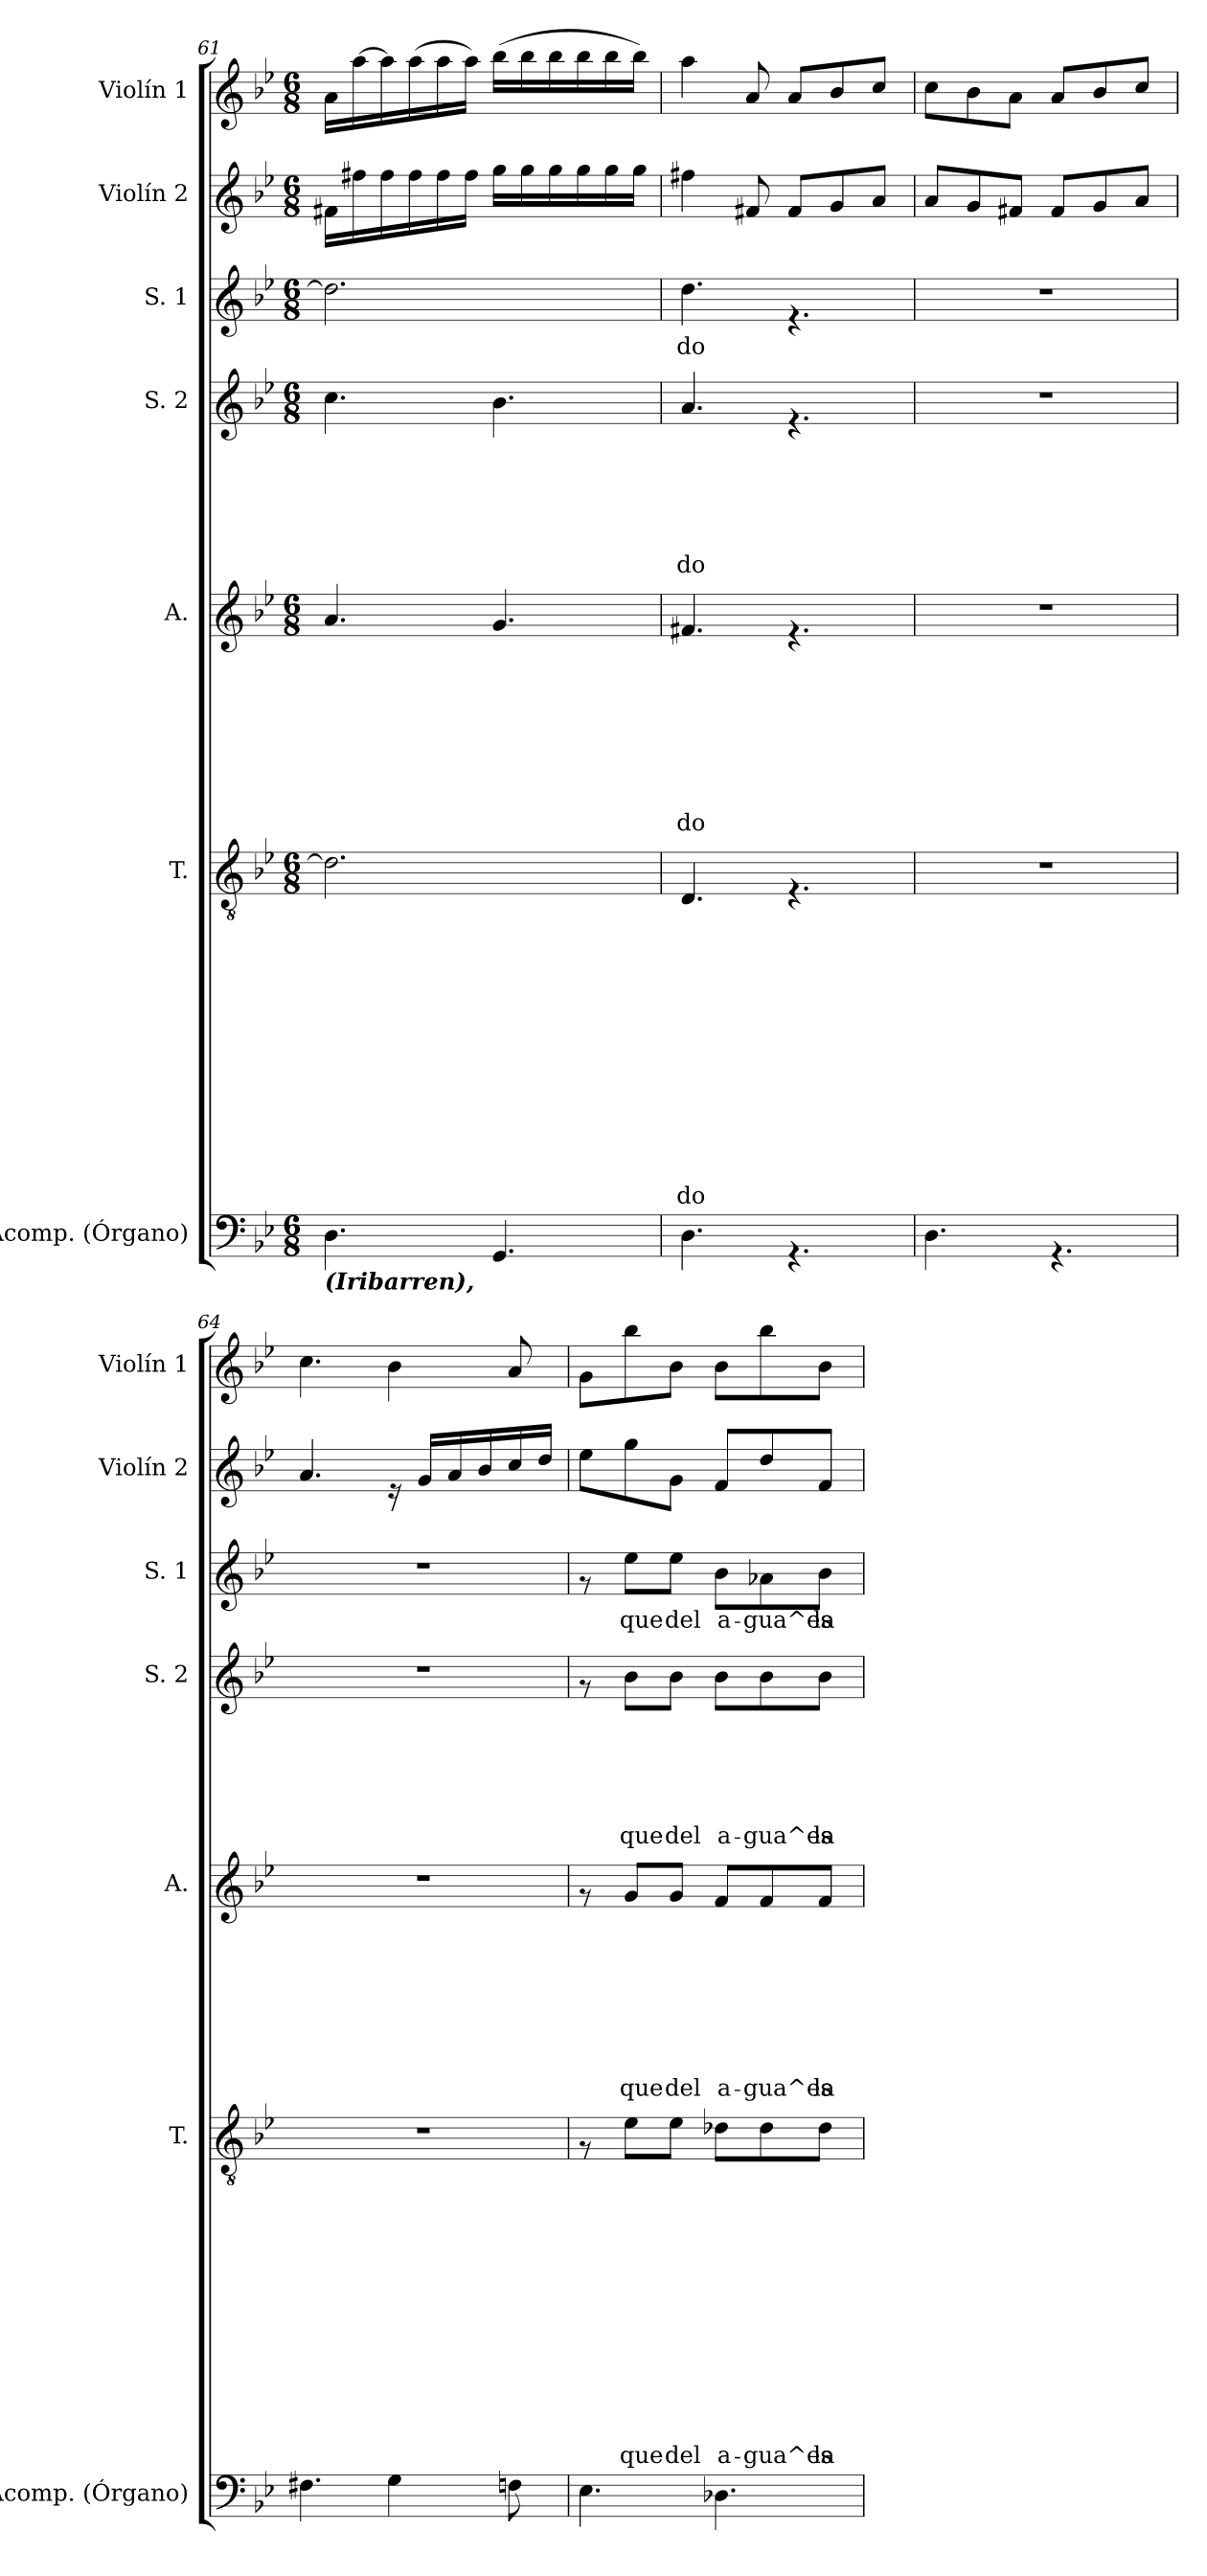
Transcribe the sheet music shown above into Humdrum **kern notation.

**kern	**kern	**text	**text	**text	**text	**text	**text	**text	**text	**text	**text	**text	**text	**text	**kern	**text	**text	**text	**text	**text	**text	**text	**text	**kern	**text	**text	**text	**text	**text	**text	**kern	**text	**kern	**kern
*part7	*part6	*part6	*part6	*part6	*part6	*part6	*part6	*part6	*part6	*part6	*part6	*part6	*part6	*part6	*part5	*part5	*part5	*part5	*part5	*part5	*part5	*part5	*part5	*part4	*part4	*part4	*part4	*part4	*part4	*part4	*part3	*part3	*part2	*part1
*staff7	*staff6	*staff6	*staff6	*staff6	*staff6	*staff6	*staff6	*staff6	*staff6	*staff6	*staff6	*staff6	*staff6	*staff6	*staff5	*staff5	*staff5	*staff5	*staff5	*staff5	*staff5	*staff5	*staff5	*staff4	*staff4	*staff4	*staff4	*staff4	*staff4	*staff4	*staff3	*staff3	*staff2	*staff1
*I"Acomp. (Órgano)	*I"T.	*	*	*	*	*	*	*	*	*	*	*	*	*	*I"A.	*	*	*	*	*	*	*	*	*I"S. 2	*	*	*	*	*	*	*I"S. 1	*	*I"Violín 2	*I"Violín 1
*I'Acomp. (Órgano)	*I'T.	*	*	*	*	*	*	*	*	*	*	*	*	*	*I'A.	*	*	*	*	*	*	*	*	*I'S. 2	*	*	*	*	*	*	*I'S. 1	*	*I'Violín 2	*I'Violín 1
*clefF4	*clefGv2	*	*	*	*	*	*	*	*	*	*	*	*	*	*clefG2	*	*	*	*	*	*	*	*	*clefG2	*	*	*	*	*	*	*clefG2	*	*clefG2	*clefG2
*k[b-e-]	*k[b-e-]	*	*	*	*	*	*	*	*	*	*	*	*	*	*k[b-e-]	*	*	*	*	*	*	*	*	*k[b-e-]	*	*	*	*	*	*	*k[b-e-]	*	*k[b-e-]	*k[b-e-]
*B-:	*B-:	*	*	*	*	*	*	*	*	*	*	*	*	*	*B-:	*	*	*	*	*	*	*	*	*B-:	*	*	*	*	*	*	*B-:	*	*B-:	*B-:
*M6/8	*M6/8	*	*	*	*	*	*	*	*	*	*	*	*	*	*M6/8	*	*	*	*	*	*	*	*	*M6/8	*	*	*	*	*	*	*M6/8	*	*M6/8	*M6/8
=61	=61	=61	=61	=61	=61	=61	=61	=61	=61	=61	=61	=61	=61	=61	=61	=61	=61	=61	=61	=61	=61	=61	=61	=61	=61	=61	=61	=61	=61	=61	=61	=61	=61	=61
!LO:TX:b:Bi:t=(Iribarren),	!	!	!	!	!	!	!	!	!	!	!	!	!	!	!	!	!	!	!	!	!	!	!	!	!	!	!	!	!	!	!	!	!	!
4.D\	2.d\]	.	.	.	.	.	.	.	.	.	.	.	.	.	4.a/	.	.	.	.	.	.	.	.	4.cc\	.	.	.	.	.	.	2.dd\]	.	16f#X\LL	16a\LL
.	.	.	.	.	.	.	.	.	.	.	.	.	.	.	.	.	.	.	.	.	.	.	.	.	.	.	.	.	.	.	.	.	16ff#X\	[>16aa\
.	.	.	.	.	.	.	.	.	.	.	.	.	.	.	.	.	.	.	.	.	.	.	.	.	.	.	.	.	.	.	.	.	16ff#\	16aa\]
.	.	.	.	.	.	.	.	.	.	.	.	.	.	.	.	.	.	.	.	.	.	.	.	.	.	.	.	.	.	.	.	.	16ff#\	(>16aa\
.	.	.	.	.	.	.	.	.	.	.	.	.	.	.	.	.	.	.	.	.	.	.	.	.	.	.	.	.	.	.	.	.	16ff#\	16aa\
.	.	.	.	.	.	.	.	.	.	.	.	.	.	.	.	.	.	.	.	.	.	.	.	.	.	.	.	.	.	.	.	.	16ff#\JJ	16aa\JJ)
4.GG/	.	.	.	.	.	.	.	.	.	.	.	.	.	.	4.g/	.	.	.	.	.	.	.	.	4.b-\	.	.	.	.	.	.	.	.	16gg\LL	(<16bb-\LL
.	.	.	.	.	.	.	.	.	.	.	.	.	.	.	.	.	.	.	.	.	.	.	.	.	.	.	.	.	.	.	.	.	16gg\	16bb-\
.	.	.	.	.	.	.	.	.	.	.	.	.	.	.	.	.	.	.	.	.	.	.	.	.	.	.	.	.	.	.	.	.	16gg\	16bb-\
.	.	.	.	.	.	.	.	.	.	.	.	.	.	.	.	.	.	.	.	.	.	.	.	.	.	.	.	.	.	.	.	.	16gg\	16bb-\
.	.	.	.	.	.	.	.	.	.	.	.	.	.	.	.	.	.	.	.	.	.	.	.	.	.	.	.	.	.	.	.	.	16gg\	16bb-\
.	.	.	.	.	.	.	.	.	.	.	.	.	.	.	.	.	.	.	.	.	.	.	.	.	.	.	.	.	.	.	.	.	16gg\JJ	16bb-\JJ)
!!LO:PB:g=z
=62	=62	=62	=62	=62	=62	=62	=62	=62	=62	=62	=62	=62	=62	=62	=62	=62	=62	=62	=62	=62	=62	=62	=62	=62	=62	=62	=62	=62	=62	=62	=62	=62	=62	=62
!	!	!	!	!	!	!	!	!	!	!	!	!	!	!LO:LY:b	!	!	!	!	!	!	!	!	!LO:LY:b	!	!	!	!	!	!	!LO:LY:b	!	!LO:LY:b	!	!
4.D\	4.D/	.	.	.	.	.	.	.	.	.	.	.	.	-do	4.f#X/	.	.	.	.	.	.	.	-do	4.a/	.	.	.	.	.	-do	4.dd\	-do	4ff#X\	4aa\
.	.	.	.	.	.	.	.	.	.	.	.	.	.	.	.	.	.	.	.	.	.	.	.	.	.	.	.	.	.	.	.	.	8f#X/	8a/
4.rAA	4.rF	.	.	.	.	.	.	.	.	.	.	.	.	.	4.rf	.	.	.	.	.	.	.	.	4.rf	.	.	.	.	.	.	4.rf	.	8f#/L	8a/L
.	.	.	.	.	.	.	.	.	.	.	.	.	.	.	.	.	.	.	.	.	.	.	.	.	.	.	.	.	.	.	.	.	8g/	8b-/
.	.	.	.	.	.	.	.	.	.	.	.	.	.	.	.	.	.	.	.	.	.	.	.	.	.	.	.	.	.	.	.	.	8a/J	8cc/J
=63	=63	=63	=63	=63	=63	=63	=63	=63	=63	=63	=63	=63	=63	=63	=63	=63	=63	=63	=63	=63	=63	=63	=63	=63	=63	=63	=63	=63	=63	=63	=63	=63	=63	=63
4.D\	2.r	.	.	.	.	.	.	.	.	.	.	.	.	.	2.r	.	.	.	.	.	.	.	.	2.r	.	.	.	.	.	.	2.r	.	8a/L	8cc\L
.	.	.	.	.	.	.	.	.	.	.	.	.	.	.	.	.	.	.	.	.	.	.	.	.	.	.	.	.	.	.	.	.	8g/	8b-\
.	.	.	.	.	.	.	.	.	.	.	.	.	.	.	.	.	.	.	.	.	.	.	.	.	.	.	.	.	.	.	.	.	8f#X/J	8a\J
4.rAA	.	.	.	.	.	.	.	.	.	.	.	.	.	.	.	.	.	.	.	.	.	.	.	.	.	.	.	.	.	.	.	.	8f#/L	8a/L
.	.	.	.	.	.	.	.	.	.	.	.	.	.	.	.	.	.	.	.	.	.	.	.	.	.	.	.	.	.	.	.	.	8g/	8b-/
.	.	.	.	.	.	.	.	.	.	.	.	.	.	.	.	.	.	.	.	.	.	.	.	.	.	.	.	.	.	.	.	.	8a/J	8cc/J
=64	=64	=64	=64	=64	=64	=64	=64	=64	=64	=64	=64	=64	=64	=64	=64	=64	=64	=64	=64	=64	=64	=64	=64	=64	=64	=64	=64	=64	=64	=64	=64	=64	=64	=64
4.F#X\	2.r	.	.	.	.	.	.	.	.	.	.	.	.	.	2.r	.	.	.	.	.	.	.	.	2.r	.	.	.	.	.	.	2.r	.	4.a/	4.cc\
4G\	.	.	.	.	.	.	.	.	.	.	.	.	.	.	.	.	.	.	.	.	.	.	.	.	.	.	.	.	.	.	.	.	16re	4b-\
.	.	.	.	.	.	.	.	.	.	.	.	.	.	.	.	.	.	.	.	.	.	.	.	.	.	.	.	.	.	.	.	.	16g/LL	.
.	.	.	.	.	.	.	.	.	.	.	.	.	.	.	.	.	.	.	.	.	.	.	.	.	.	.	.	.	.	.	.	.	16a/	.
.	.	.	.	.	.	.	.	.	.	.	.	.	.	.	.	.	.	.	.	.	.	.	.	.	.	.	.	.	.	.	.	.	16b-/	.
8Fn\	.	.	.	.	.	.	.	.	.	.	.	.	.	.	.	.	.	.	.	.	.	.	.	.	.	.	.	.	.	.	.	.	16cc/	8a/
.	.	.	.	.	.	.	.	.	.	.	.	.	.	.	.	.	.	.	.	.	.	.	.	.	.	.	.	.	.	.	.	.	16dd/JJ	.
=65	=65	=65	=65	=65	=65	=65	=65	=65	=65	=65	=65	=65	=65	=65	=65	=65	=65	=65	=65	=65	=65	=65	=65	=65	=65	=65	=65	=65	=65	=65	=65	=65	=65	=65
4.E-\	8rF	.	.	.	.	.	.	.	.	.	.	.	.	.	8rf	.	.	.	.	.	.	.	.	8rf	.	.	.	.	.	.	8rf	.	8ee-\L	8g\L
!	!	!	!	!	!	!	!	!	!	!	!	!	!	!LO:LY:b	!	!	!	!	!	!	!	!	!LO:LY:b	!	!	!	!	!	!	!LO:LY:b	!	!LO:LY:b	!	!
.	8e-\L	.	.	.	.	.	.	.	.	.	.	.	.	que	8g/L	.	.	.	.	.	.	.	que	8b-\L	.	.	.	.	.	que	8ee-\L	que	8gg\	8bb-\
!	!	!	!	!	!	!	!	!	!	!	!	!	!	!LO:LY:b	!	!	!	!	!	!	!	!	!LO:LY:b	!	!	!	!	!	!	!LO:LY:b	!	!LO:LY:b	!	!
.	8e-\J	.	.	.	.	.	.	.	.	.	.	.	.	del	8g/J	.	.	.	.	.	.	.	del	8b-\J	.	.	.	.	.	del	8ee-\J	del	8g\J	8b-\J
!	!	!	!	!	!	!	!	!	!	!	!	!	!	!LO:LY:b	!	!	!	!	!	!	!	!	!LO:LY:b	!	!	!	!	!	!	!LO:LY:b	!	!LO:LY:b	!	!
4.D-X\	8d-X\L	.	.	.	.	.	.	.	.	.	.	.	.	a-	8f/L	.	.	.	.	.	.	.	a-	8b-\L	.	.	.	.	.	a-	8b-\L	a-	8f/L	8b-\L
!	!	!	!	!	!	!	!	!	!	!	!	!	!	!LO:LY:b	!	!	!	!	!	!	!	!	!LO:LY:b	!	!	!	!	!	!	!LO:LY:b	!	!LO:LY:b	!	!
.	8d-\	.	.	.	.	.	.	.	.	.	.	.	.	-gua^es	8f/	.	.	.	.	.	.	.	-gua^es	8b-\	.	.	.	.	.	-gua^es	8a-X\	-gua^es	8dd/	8bb-\
!	!	!	!	!	!	!	!	!	!	!	!	!	!	!LO:LY:b	!	!	!	!	!	!	!	!	!LO:LY:b	!	!	!	!	!	!	!LO:LY:b	!	!LO:LY:b	!	!
.	8d-\J	.	.	.	.	.	.	.	.	.	.	.	.	la	8f/J	.	.	.	.	.	.	.	la	8b-\J	.	.	.	.	.	la	8b-\J	la	8f/J	8b-\J
=	=	=	=	=	=	=	=	=	=	=	=	=	=	=	=	=	=	=	=	=	=	=	=	=	=	=	=	=	=	=	=	=	=	=
*-	*-	*-	*-	*-	*-	*-	*-	*-	*-	*-	*-	*-	*-	*-	*-	*-	*-	*-	*-	*-	*-	*-	*-	*-	*-	*-	*-	*-	*-	*-	*-	*-	*-	*-
